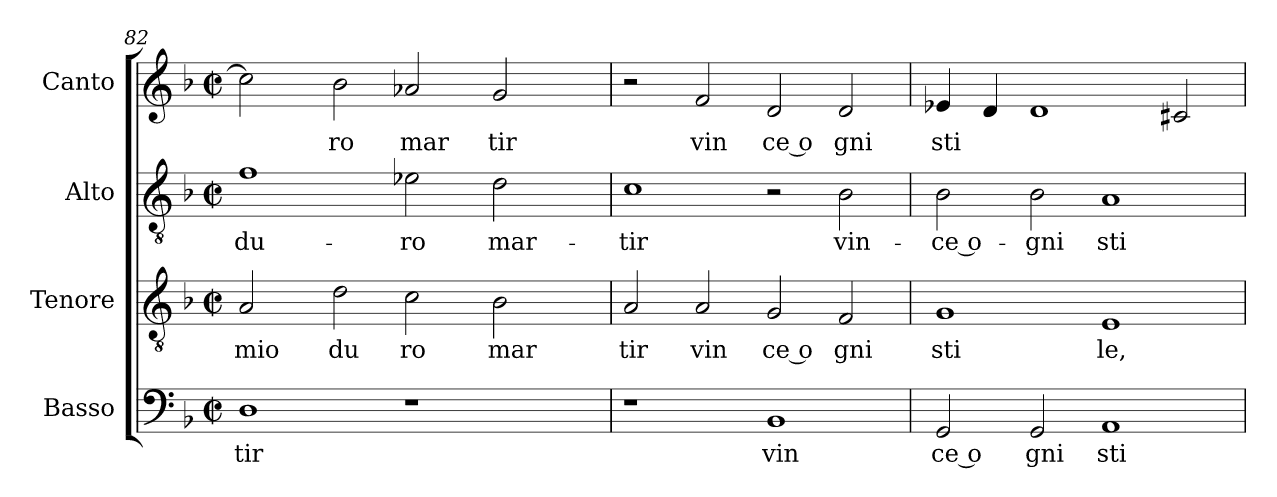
**kern	**text	**kern	**text	**kern	**text	**kern	**text
*part4	*part4	*part3	*part3	*part2	*part2	*part1	*part1
*staff4	*staff4	*staff3	*staff3	*staff2	*staff2	*staff1	*staff1
*I"Basso	*	*I"Tenore	*	*I"Alto	*	*I"Canto	*
!!LO:LB:g=z
*clefF4	*	*clefGv2	*	*clefGv2	*	*clefG2	*
*k[b-]	*	*k[b-]	*	*k[b-]	*	*k[b-]	*
*F:	*	*F:	*	*F:	*	*F:	*
*M2/2	*	*M2/2	*	*M2/2	*	*M2/2	*
*met(c|)	*	*met(c|)	*	*met(c|)	*	*met(c|)	*
=82	=82	=82	=82	=82	=82	=82	=82
!	!LO:LY:b:cj	!	!LO:LY:b:cj	!	!LO:LY:b:cj	!	!
*	*	*	*	*	*	*^	*
1D	-tir	2A/	mio	1f	du-	2cc\]	16ryy	.
.	.	.	.	.	.	.	64ryy	.
.	.	.	.	.	.	.	1ryy	.
!	!	!	!LO:LY:b:cj	!	!	!	!	!LO:LY:b:cj
.	.	2d\	du	.	.	2b-\	.	ro
!	!	!	!LO:LY:b:cj	!	!LO:LY:b:cj	!	!	!LO:LY:b:cj
1r	.	2c\	ro	2e-X\	-ro	2a-X/	.	mar
.	.	.	.	.	.	.	2ryy	.
!	!	!	!LO:LY:b:cj	!	!LO:LY:b:cj	!	!	!LO:LY:b:cj
.	.	2B-\	mar	2d\	mar-	2g/	.	tir
.	.	.	.	.	.	.	4ryy	.
.	.	.	.	.	.	.	8ryy	.
.	.	.	.	.	.	.	32.ryy	.
=83	=83	=83	=83	=83	=83	=83	=83	=83
!	!	!	!LO:LY:b:cj	!	!LO:LY:b:cj	!	!	!
*	*	*	*	*	*	*v	*v	*
1r	.	2A/	tir	1c	-tir	2r	.
!	!	!	!LO:LY:b:cj	!	!	!	!LO:LY:b:cj
.	.	2A/	vin	.	.	2f/	vin
!	!LO:LY:b:cj	!	!LO:LY:b:rj	!	!	!	!LO:LY:b:rj
1BB-	vin	2G/	ce o	2r	.	2d/	ce o
!	!	!	!LO:LY:b:cj	!	!LO:LY:b:cj	!	!LO:LY:b:cj
.	.	2F/	gni	2B-\	vin-	2d/	gni
=84	=84	=84	=84	=84	=84	=84	=84
!	!LO:LY:b:rj	!	!LO:LY:b:cj	!	!LO:LY:b:rj	!	!LO:LY:b
2GG/	ce o	1G	sti	2B-\	-ce o-	4e-X/	sti
.	.	.	.	.	.	4d/	.
!	!LO:LY:b:cj	!	!	!	!LO:LY:b:cj	!	!
2GG/	gni	.	.	2B-\	-gni	1d	.
!	!LO:LY:b:cj	!	!LO:LY:b:cj	!	!LO:LY:b:cj	!	!
1AA	sti	1E	le,	1A	sti-	.	.
.	.	.	.	.	.	2c#/	.
=	=	=	=	=	=	=	=
*-	*-	*-	*-	*-	*-	*-	*-
